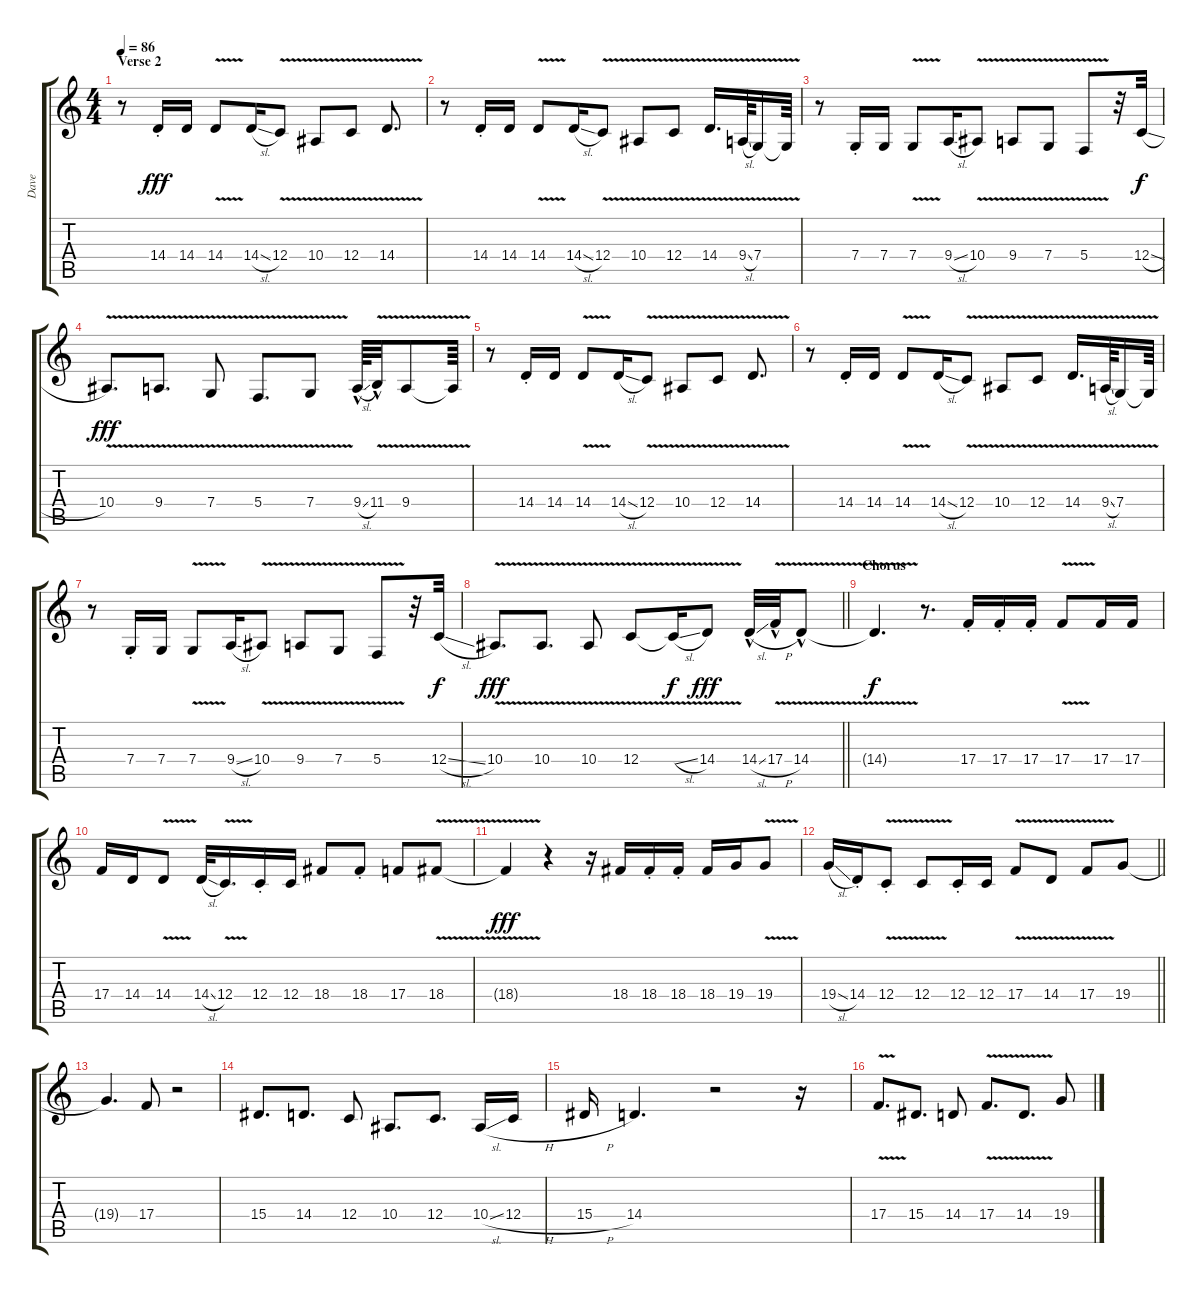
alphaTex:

\track ("Dave" "Dave") {instrument clarinet}
\staff {score tabs}
\tuning (D4 A3 F3 C3 G2 C2) {hide}
\ts (4 4)
\section ("" "Verse 2")
\tempo 86
\clef g2
\ks c
r.8{dy fff} 14.4{st}.16 14.4.16 14.4{v}.8 14.4{sl}.16 12.4{v}.8 10.4{v}.8 12.4{v}.8 14.4{v}.8{d} |
r.8 14.4{st}.16 14.4.16 14.4{v}.8 14.4{sl}.16 12.4{v}.8 10.4{v}.8 12.4{v}.8 14.4{v}.16{d} 9.4{v sl}.64 7.4{v}.16 7.4{t}.64 |
r.8 7.4{st}.16 7.4.16 7.4{v}.8 9.4{sl}.16 10.4{v}.8 9.4{v}.8 7.4{v}.8 5.4{v}.8 r.32 12.4{sl}.32{dy f} |
10.4{v}.8{d dy fff} 9.4{v}.8{d} 7.4{v}.8 5.4{v}.8{d} 7.4{v}.8 9.4{sl hac}.64 11.4{v hac}.32 9.4{v}.8 9.4{t}.64 |
r.8 14.4{st}.16 14.4.16 14.4{v}.8 14.4{sl}.16 12.4{v}.8 10.4{v}.8 12.4{v}.8 14.4{v}.8{d} |
r.8 14.4{st}.16 14.4.16 14.4{v}.8 14.4{sl}.16 12.4{v}.8 10.4{v}.8 12.4{v}.8 14.4{v}.16{d} 9.4{v sl}.64 7.4{v}.16 7.4{t}.64 |
r.8 7.4{st}.16 7.4.16 7.4{v}.8 9.4{sl}.16 10.4{v}.8 9.4{v}.8 7.4{v}.8 5.4{v}.8 r.32 12.4{sl}.32{dy f} |
\barLineRight lightlight
10.4{v}.8{d dy fff} 10.4{v}.8{d} 10.4{v}.8 12.4{v}.8 12.4{sl t}.16{dy f} 14.4{v}.8{dy fff} 14.4{sl hac}.32 17.4{v h hac}.32 14.4{v hac}.8 |
\section ("" "Chorus")
14.4{t}.4{d dy f} r.8{d} 17.4{st}.16 17.4{st}.16 17.4{st}.16 17.4{v}.8 17.4.16 17.4.16 |
17.4.16 14.4.16 14.4{v}.8 14.4{sl}.32 12.4{v}.16{d} 12.4{st}.16 12.4.16 18.4.8 18.4{st}.8 17.4.8 18.4{v}.8 |
18.4{t}.4{dy fff} r.4 r.16 18.4.16 18.4{st}.16 18.4{st}.16 18.4.16 19.4.16 19.4{v}.8 |
\barLineRight lightlight
19.4{sl}.16 14.4{st}.16 12.4{v st}.8 12.4{v}.8 12.4{st}.16 12.4.16 17.4{v}.8 14.4{v}.8 17.4{v}.8 19.4.8 |
19.4{t}.4{d} 17.4.8 r.2 |
15.4.8{d} 14.4.8{d} 12.4.8 10.4.8{d} 12.4.8{d} 10.4{sl}.16 12.4{h}.16 |
15.4{h}.16 14.4.4{d} r.2 r.16 |
17.4{v}.8{d} 15.4.8{d} 14.4.8 17.4{v}.8{d} 14.4{v}.8{d} 19.4.8
